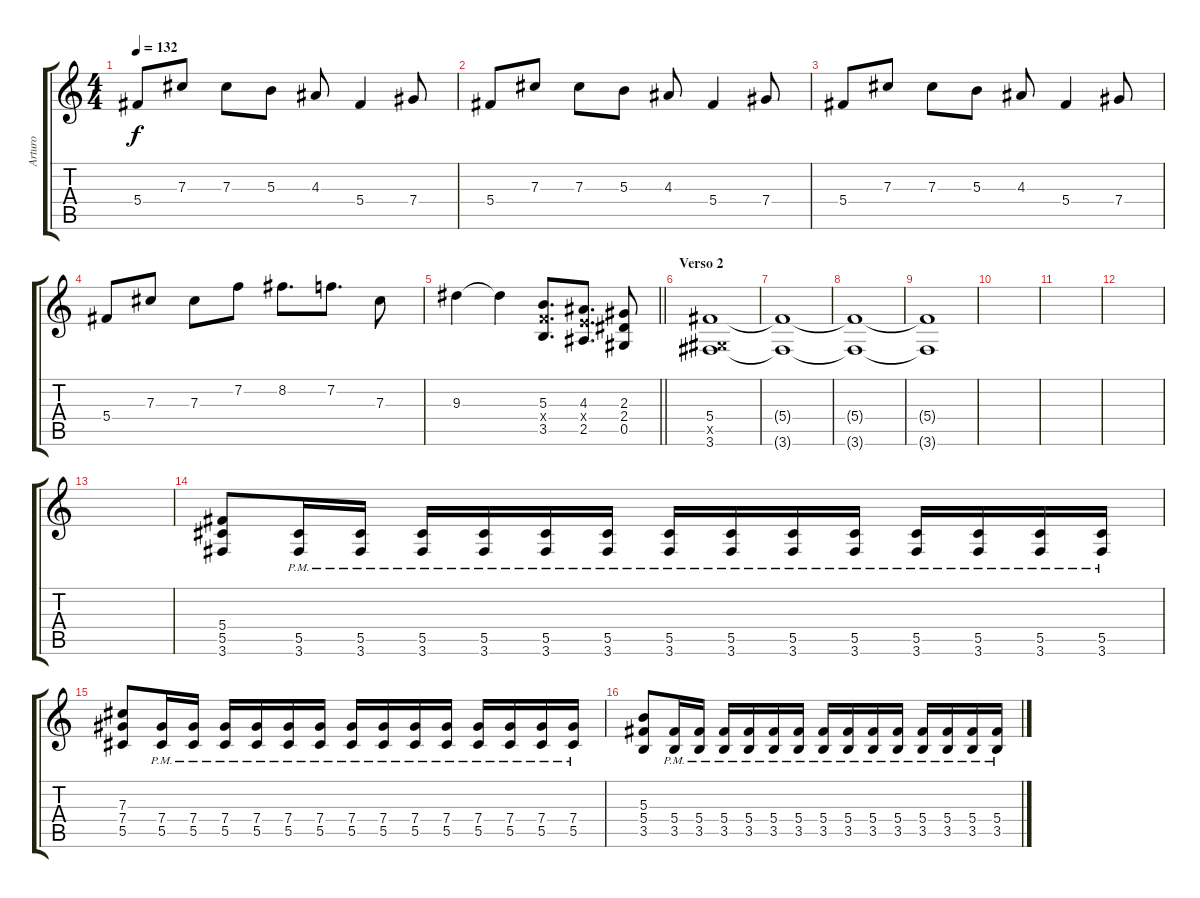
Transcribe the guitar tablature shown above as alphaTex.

\track ("Arturo" "Arturo") {instrument distortionguitar}
\staff {score tabs}
\tuning (Eb4 Bb3 Gb3 Db3 Ab2 Eb2) {hide}
\ts (4 4)
\tempo 132
\clef g2
\ks c
5.4.8{dy f} 7.3.8 7.3.8 5.3.8 4.3.8 5.4.4 7.4.8 |
5.4.8 7.3.8 7.3.8 5.3.8 4.3.8 5.4.4 7.4.8 |
5.4.8 7.3.8 7.3.8 5.3.8 4.3.8 5.4.4 7.4.8 |
5.4.8 7.3.8 7.3.8 7.2.8 8.2.8{d} 7.2.8{d} 7.3.8 |
\barLineRight lightlight
9.3.4 9.3{t}.4 (5.3 4.4{x} 3.5).8{d} (4.3 3.4{x} 2.5).8{d} (2.3 2.4 0.5).8 |
\section ("" "Verso 2")
(5.4 0.5{x} 3.6).1{volume 2} |
(5.4{t} 3.6{t}).1 |
(5.4{t} 3.6{t}).1 |
(5.4{t} 3.6{t}).1 |
|
|
|
|
(5.4 5.5 3.6).8{volume 12} (5.5{pm} 3.6{pm}).16 (5.5{pm} 3.6{pm}).16 (5.5{pm} 3.6{pm}).16 (5.5{pm} 3.6{pm}).16 (5.5{pm} 3.6{pm}).16 (5.5{pm} 3.6{pm}).16 (5.5{pm} 3.6{pm}).16 (5.5{pm} 3.6{pm}).16 (5.5{pm} 3.6{pm}).16 (5.5{pm} 3.6{pm}).16 (5.5{pm} 3.6{pm}).16 (5.5{pm} 3.6{pm}).16 (5.5{pm} 3.6{pm}).16 (5.5{pm} 3.6{pm}).16 |
(7.3 7.4 5.5).8 (7.4{pm} 5.5{pm}).16 (7.4{pm} 5.5{pm}).16 (7.4{pm} 5.5{pm}).16 (7.4{pm} 5.5{pm}).16 (7.4{pm} 5.5{pm}).16 (7.4{pm} 5.5{pm}).16 (7.4{pm} 5.5{pm}).16 (7.4{pm} 5.5{pm}).16 (7.4{pm} 5.5{pm}).16 (7.4{pm} 5.5{pm}).16 (7.4{pm} 5.5{pm}).16 (7.4{pm} 5.5{pm}).16 (7.4{pm} 5.5{pm}).16 (7.4{pm} 5.5{pm}).16 |
(5.3 5.4 3.5).8 (5.4{pm} 3.5{pm}).16 (5.4{pm} 3.5{pm}).16 (5.4{pm} 3.5{pm}).16 (5.4{pm} 3.5{pm}).16 (5.4{pm} 3.5{pm}).16 (5.4{pm} 3.5{pm}).16 (5.4{pm} 3.5{pm}).16 (5.4{pm} 3.5{pm}).16 (5.4{pm} 3.5{pm}).16 (5.4{pm} 3.5{pm}).16 (5.4{pm} 3.5{pm}).16 (5.4{pm} 3.5{pm}).16 (5.4{pm} 3.5{pm}).16 (5.4{pm} 3.5{pm}).16
